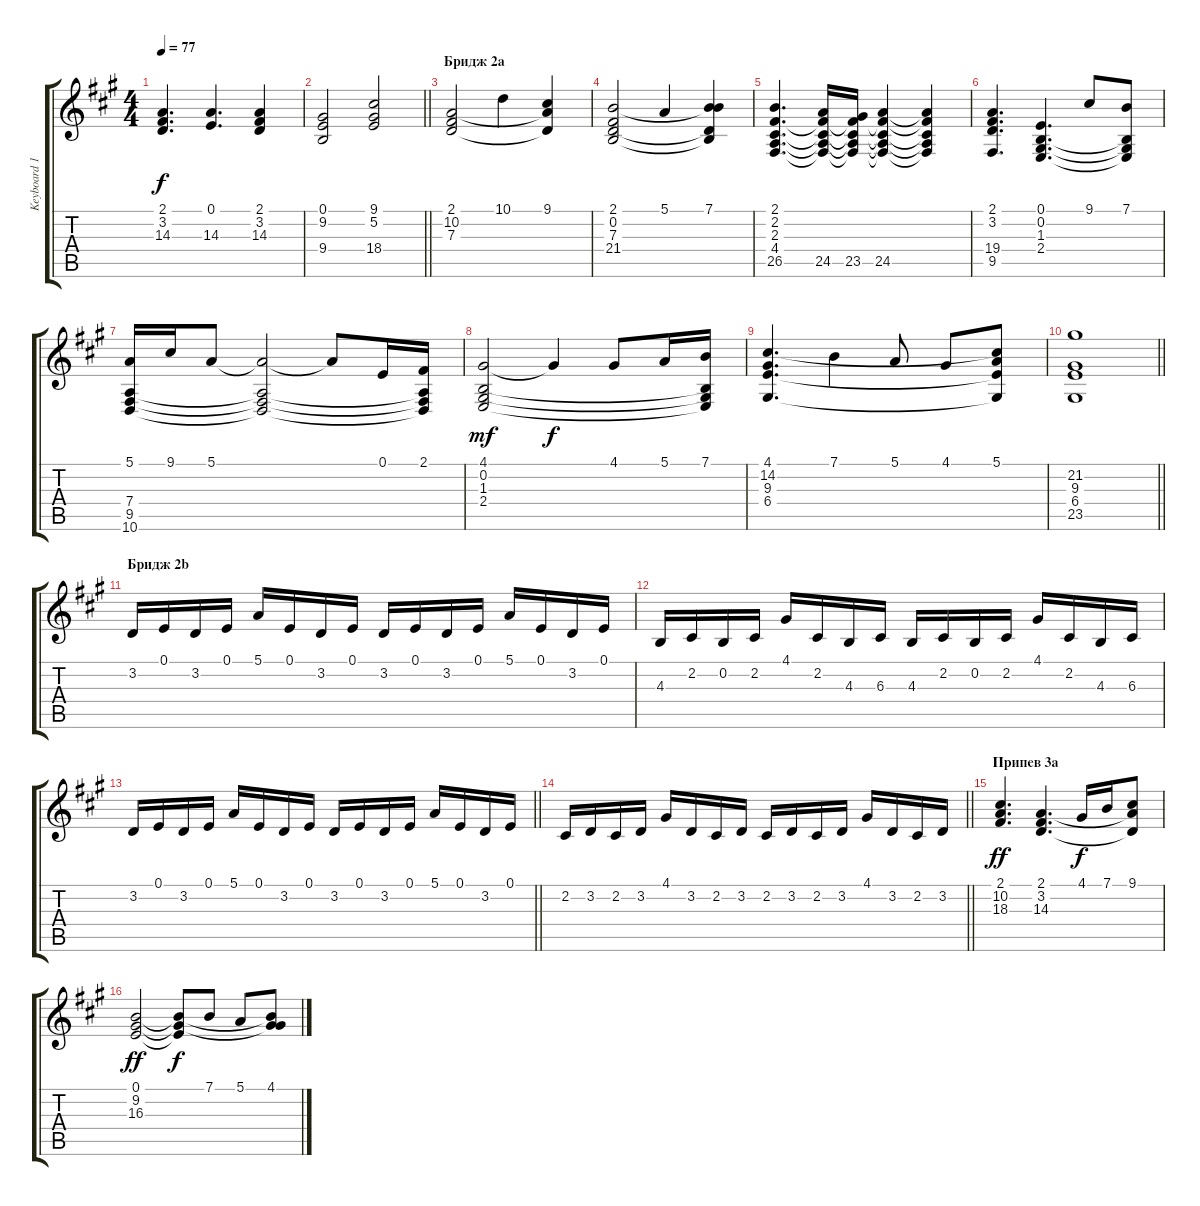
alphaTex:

\track ("Keyboard 1" "Keyboard 1") {instrument stringensemble1}
\staff {score tabs}
\tuning (E4 B3 G3 D3 A2 E2) {hide}
\ts (4 4)
\tempo 77
\clef g2
\ks f#minor
(2.1 3.2 14.3).4{d dy f} (0.1 14.3).4{d} (2.1 3.2 14.3).4 |
\barLineRight lightlight
(0.1 9.2 9.4).2 (9.1 5.2 18.4).2 |
\section ("" "Бридж 2a")
(2.1 10.2 7.3).2 10.1.4 (9.1 10.2{t} 7.3{t}).4 |
(2.1 0.2 7.3 21.4).2 5.1.4 (7.1 0.2{t} 7.3{t} 21.4{t}).4 |
(2.1 2.2 2.3 4.4 26.5).4{d} (2.1{t} 2.2{t} 2.3{t} 4.4{t} 24.5).16 (2.1{t} 2.2{t} 2.3{t} 4.4{t} 23.5).16 (2.1{t} 2.2{t} 2.3{t} 4.4{t} 24.5).4 (2.1{t} 2.2{t} 2.3{t} 4.4{t} 24.5{t}).4 |
(2.1 3.2 19.4 9.5).4{d} (0.1 0.2 1.3 2.4).4{d} 9.1.8 (7.1 0.2{t} 1.3{t} 2.4{t}).8 |
(5.1 7.4 9.5 10.6).16 9.1.16 5.1.8 (5.1{t} 7.4{t} 9.5{t} 10.6{t}).2 5.1{t}.8 0.1.16 (2.1 7.4{t} 9.5{t} 10.6{t}).16 |
(4.1 0.2 1.3 2.4).2{dy mf} 4.1{t}.4{dy f} 4.1.8 5.1.16 (7.1 0.2{t} 1.3{t} 2.4{t}).16 |
(4.1 14.2 9.3 6.4).4{d} 7.1.4 5.1.8 4.1.8 (5.1 14.2{t} 9.3{t} 6.4{t}).8 |
\barLineRight lightlight
(21.2 9.3 6.4 23.5).1 |
\section ("" "Бридж 2b")
3.2.16{volume 10 instrument acousticgrandpiano} 0.1.16 3.2.16 0.1.16 5.1.16 0.1.16 3.2.16 0.1.16 3.2.16 0.1.16 3.2.16 0.1.16 5.1.16 0.1.16 3.2.16 0.1.16 |
4.3.16{volume 10} 2.2.16 0.2.16 2.2.16 4.1.16 2.2.16 4.3.16 6.3.16 4.3.16{volume 10} 2.2.16 0.2.16 2.2.16 4.1.16 2.2.16 4.3.16 6.3.16 |
\barLineRight lightlight
3.2.16{volume 10} 0.1.16 3.2.16 0.1.16 5.1.16 0.1.16 3.2.16 0.1.16 3.2.16 0.1.16 3.2.16 0.1.16 5.1.16 0.1.16 3.2.16 0.1.16 |
\barLineRight lightlight
2.2.16{volume 10} 3.2.16 2.2.16 3.2.16 4.1.16 3.2.16 2.2.16 3.2.16 2.2.16{volume 10} 3.2.16 2.2.16 3.2.16 4.1.16 3.2.16 2.2.16 3.2.16 |
\section ("" "Припев 3a")
(2.1 10.2 18.3).4{d dy ff instrument stringensemble1} (2.1 3.2 14.3).4{d} 4.1.16{dy f} 7.1.16 (9.1 3.2{t} 14.3{t}).8 |
(0.1 9.2 16.3).2{dy ff} (0.1{t} 9.2{t} 16.3{t}).8{dy f} 7.1.8 5.1.8 (4.1 9.2{t} 16.3{t}).8
